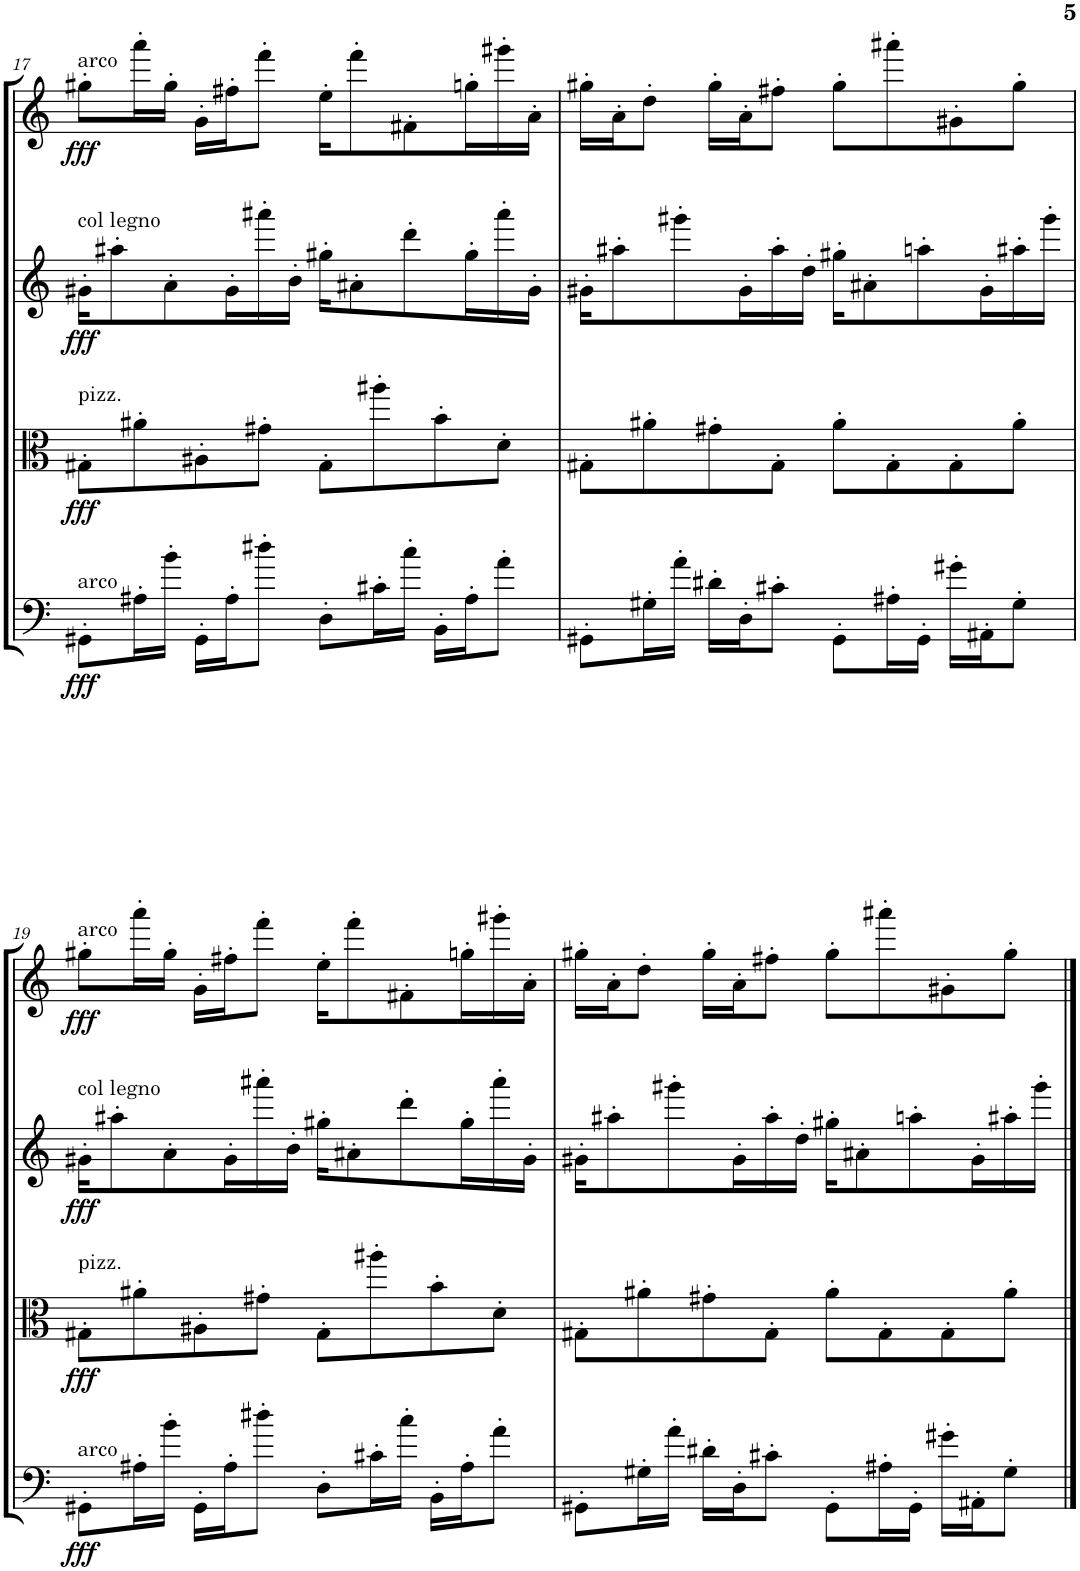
**kern	**dynam	**kern	**dynam	**kern	**dynam	**kern	**dynam
*part4	*part4	*part3	*part3	*part2	*part2	*part1	*part1
*staff4	*staff4	*staff3	*staff3	*staff2	*staff2	*staff1	*staff1
*I"Violoncello	*	*I"Viola	*	*I"Violin II	*	*I"Violin I	*
*I'Vc	*	*I'Vla	*	*I'Vln	*	*I'Vln	*
!!LO:PB:g=z
*clefF4	*	*clefC3	*	*clefG2	*	*clefG2	*
*k[]	*	*k[]	*	*k[]	*	*k[]	*
*M4/4	*	*M4/4	*	*M4/4	*	*M4/4	*
=17	=17	=17	=17	=17	=17	=17	=17
!	!	!	!	!	!	!LO:TX:a:t=arco	!
!	!	!	!	!LO:TX:a:t=col legno	!	!	!
!	!	!LO:TX:a:t=pizz.	!	!	!	!	!
!LO:TX:a:t=arco	!	!	!	!	!	!	!
!	!LO:DY:b	!	!LO:DY:b	!	!LO:DY:b	!	!LO:DY:b
8GG#X'\L	fff	8G#X'\L	fff	16g#X'\KL	fff	8gg#X'\L	fff
.	.	.	.	8aa#X'\	.	.	.
16A#X'\L	.	8a#X'\	.	.	.	16aaa'\L	.
16b'\JJ	.	.	.	8a'\	.	16gg#'\JJ	.
16GG#'\LL	.	8A#X'\	.	.	.	16g'\LL	.
16A#'\J	.	.	.	16g#'\L	.	16ff#X'\J	.
8dd#X'\J	.	8g#X'\J	.	16aaa#X'\	.	8fff'\J	.
.	.	.	.	16b'\JJ	.	.	.
8D'\L	.	8G#'\L	.	16gg#X'\KL	.	16ee'\KL	.
.	.	.	.	8a#X'\	.	8fff'\	.
16c#X'\L	.	8aa#X'\	.	.	.	.	.
16cc'\JJ	.	.	.	8ddd'\	.	8f#X'\	.
16BB'\LL	.	8b'\	.	.	.	.	.
16A#'\J	.	.	.	16gg#'\L	.	16ggn'\L	.
8a'\J	.	8d'\J	.	16aaa#'\	.	16ggg#X'\	.
.	.	.	.	16g#'\JJ	.	16a'\JJ	.
=18	=18	=18	=18	=18	=18	=18	=18
8GG#X'\L	.	8G#X'\L	.	16g#X'\KL	.	16gg#X'\LL	.
.	.	.	.	8aa#X'\	.	16a'\J	.
16G#X'\L	.	8a#X'\	.	.	.	8dd'\J	.
16a'\JJ	.	.	.	8ggg#X'\	.	.	.
16d#X'\LL	.	8g#X'\	.	.	.	16gg#'\LL	.
16D'\J	.	.	.	16g#'\L	.	16a'\J	.
8c#X'\J	.	8G#'\J	.	16aa#'\	.	8ff#X'\J	.
.	.	.	.	16dd'\JJ	.	.	.
8GG#'\L	.	8a#'\L	.	16gg#X'\KL	.	8gg#'\L	.
.	.	.	.	8a#X'\	.	.	.
16A#X'\L	.	8G#'\	.	.	.	8aaa#X'\	.
16GG#'\JJ	.	.	.	8aan'\	.	.	.
16g#X'\LL	.	8G#'\	.	.	.	8g#X'\	.
16AA#X'\J	.	.	.	16g#'\L	.	.	.
8G#'\J	.	8a#'\J	.	16aa#X'\	.	8gg#'\J	.
.	.	.	.	16ggg#'\JJ	.	.	.
!!LO:LB:g=z
=19	=19	=19	=19	=19	=19	=19	=19
!	!	!	!	!	!	!LO:TX:a:t=arco	!
!	!	!	!	!LO:TX:a:t=col legno	!	!	!
!	!	!LO:TX:a:t=pizz.	!	!	!	!	!
!LO:TX:a:t=arco	!	!	!	!	!	!	!
!	!LO:DY:b	!	!LO:DY:b	!	!LO:DY:b	!	!LO:DY:b
8GG#X'\L	fff	8G#X'\L	fff	16g#X'\KL	fff	8gg#X'\L	fff
.	.	.	.	8aa#X'\	.	.	.
16A#X'\L	.	8a#X'\	.	.	.	16aaa'\L	.
16b'\JJ	.	.	.	8a'\	.	16gg#'\JJ	.
16GG#'\LL	.	8A#X'\	.	.	.	16g'\LL	.
16A#'\J	.	.	.	16g#'\L	.	16ff#X'\J	.
8dd#X'\J	.	8g#X'\J	.	16aaa#X'\	.	8fff'\J	.
.	.	.	.	16b'\JJ	.	.	.
8D'\L	.	8G#'\L	.	16gg#X'\KL	.	16ee'\KL	.
.	.	.	.	8a#X'\	.	8fff'\	.
16c#X'\L	.	8aa#X'\	.	.	.	.	.
16cc'\JJ	.	.	.	8ddd'\	.	8f#X'\	.
16BB'\LL	.	8b'\	.	.	.	.	.
16A#'\J	.	.	.	16gg#'\L	.	16ggn'\L	.
8a'\J	.	8d'\J	.	16aaa#'\	.	16ggg#X'\	.
.	.	.	.	16g#'\JJ	.	16a'\JJ	.
=20	=20	=20	=20	=20	=20	=20	=20
8GG#X'\L	.	8G#X'\L	.	16g#X'\KL	.	16gg#X'\LL	.
.	.	.	.	8aa#X'\	.	16a'\J	.
16G#X'\L	.	8a#X'\	.	.	.	8dd'\J	.
16a'\JJ	.	.	.	8ggg#X'\	.	.	.
16d#X'\LL	.	8g#X'\	.	.	.	16gg#'\LL	.
16D'\J	.	.	.	16g#'\L	.	16a'\J	.
8c#X'\J	.	8G#'\J	.	16aa#'\	.	8ff#X'\J	.
.	.	.	.	16dd'\JJ	.	.	.
8GG#'\L	.	8a#'\L	.	16gg#X'\KL	.	8gg#'\L	.
.	.	.	.	8a#X'\	.	.	.
16A#X'\L	.	8G#'\	.	.	.	8aaa#X'\	.
16GG#'\JJ	.	.	.	8aan'\	.	.	.
16g#X'\LL	.	8G#'\	.	.	.	8g#X'\	.
16AA#X'\J	.	.	.	16g#'\L	.	.	.
8G#'\J	.	8a#'\J	.	16aa#X'\	.	8gg#'\J	.
.	.	.	.	16ggg#'\JJ	.	.	.
==	==	==	==	==	==	==	==
*-	*-	*-	*-	*-	*-	*-	*-
